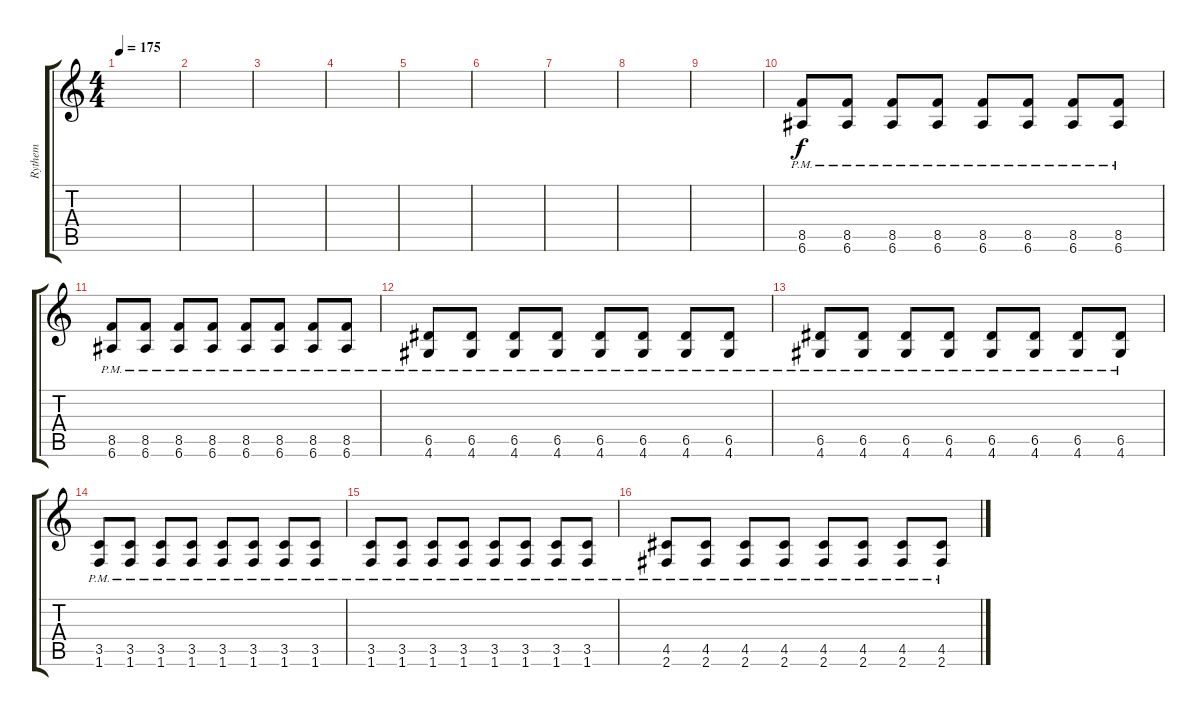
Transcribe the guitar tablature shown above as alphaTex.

\track ("Rythem" "Rythem") {instrument distortionguitar}
\staff {score tabs}
\tuning (E4 B3 G3 D3 A2 E2) {hide}
\ts (4 4)
\tempo 175
\clef g2
\ks c
|
|
|
|
|
|
|
|
|
(8.5 6.6{pm}).8 (8.5 6.6{pm}).8 (8.5 6.6{pm}).8 (8.5 6.6{pm}).8 (8.5 6.6{pm}).8 (8.5 6.6{pm}).8 (8.5 6.6{pm}).8 (8.5 6.6{pm}).8 |
(8.5 6.6{pm}).8 (8.5 6.6{pm}).8 (8.5 6.6{pm}).8 (8.5 6.6{pm}).8 (8.5 6.6{pm}).8 (8.5 6.6{pm}).8 (8.5 6.6{pm}).8 (8.5 6.6{pm}).8 |
(6.5 4.6{pm}).8 (6.5 4.6{pm}).8 (6.5 4.6{pm}).8 (6.5 4.6{pm}).8 (6.5 4.6{pm}).8 (6.5 4.6{pm}).8 (6.5 4.6{pm}).8 (6.5 4.6{pm}).8 |
(6.5 4.6{pm}).8 (6.5 4.6{pm}).8 (6.5 4.6{pm}).8 (6.5 4.6{pm}).8 (6.5 4.6{pm}).8 (6.5 4.6{pm}).8 (6.5 4.6{pm}).8 (6.5 4.6{pm}).8 |
(3.5 1.6{pm}).8 (3.5 1.6{pm}).8 (3.5 1.6{pm}).8 (3.5 1.6{pm}).8 (3.5 1.6{pm}).8 (3.5 1.6{pm}).8 (3.5 1.6{pm}).8 (3.5 1.6{pm}).8 |
(3.5 1.6{pm}).8 (3.5 1.6{pm}).8 (3.5 1.6{pm}).8 (3.5 1.6{pm}).8 (3.5 1.6{pm}).8 (3.5 1.6{pm}).8 (3.5 1.6{pm}).8 (3.5 1.6{pm}).8 |
(4.5 2.6{pm}).8 (4.5 2.6{pm}).8 (4.5 2.6{pm}).8 (4.5 2.6{pm}).8 (4.5 2.6{pm}).8 (4.5 2.6{pm}).8 (4.5 2.6{pm}).8 (4.5 2.6{pm}).8
